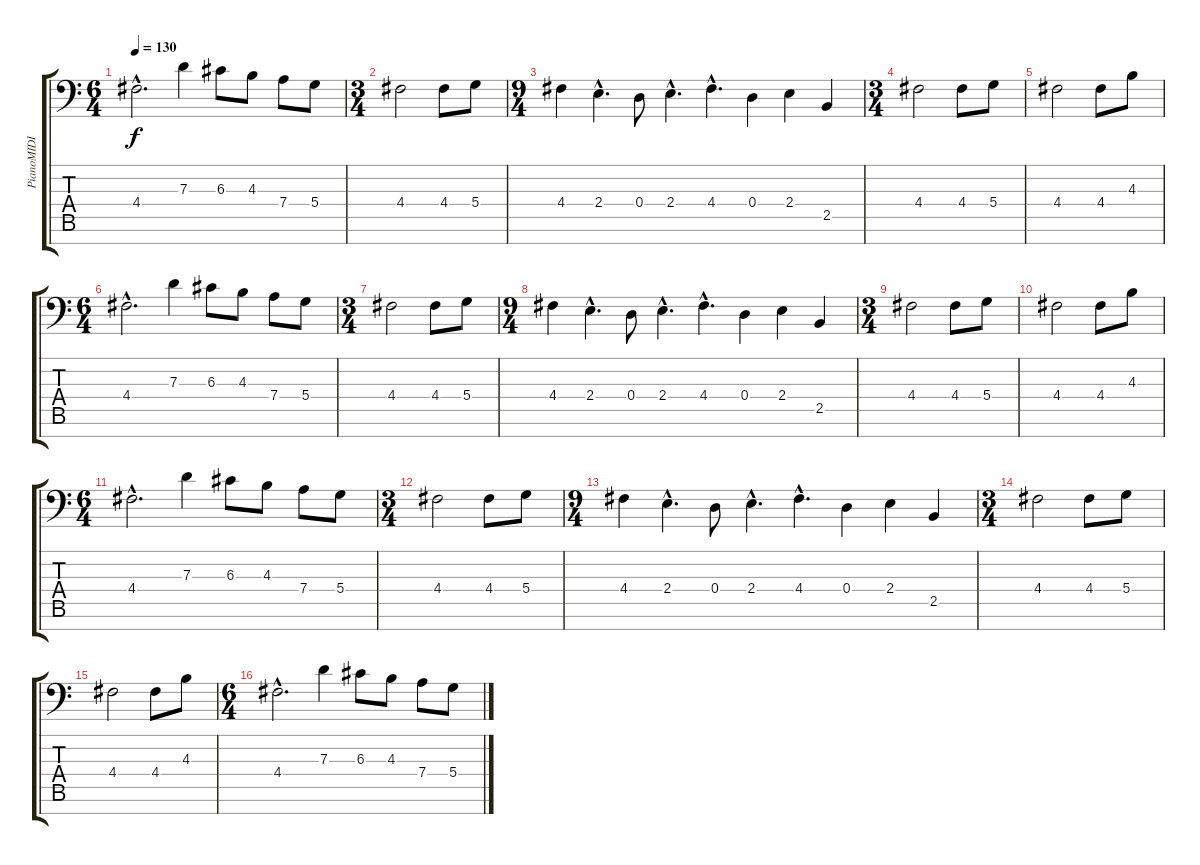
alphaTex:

\track ("PianoMIDI" "PianoMIDI") {instrument acousticgrandpiano}
\staff {score tabs}
\tuning (E4 B3 G3 D3 A2 E2 C-1) {hide}
\ts (6 4)
\tempo 130
\clef f4
\ks c
4.4{hac}.2{d dy f} 7.3.4 6.3.8 4.3.8 7.4.8 5.4.8 |
\ts (3 4)
4.4.2 4.4.8 5.4.8 |
\ts (9 4)
4.4.4 2.4{hac}.4{d} 0.4.8 2.4{hac}.4{d} 4.4{hac}.4{d} 0.4.4 2.4.4 2.5.4 |
\ts (3 4)
4.4.2 4.4.8 5.4.8 |
4.4.2 4.4.8 4.3.8 |
\ts (6 4)
4.4{hac}.2{d} 7.3.4 6.3.8 4.3.8 7.4.8 5.4.8 |
\ts (3 4)
4.4.2 4.4.8 5.4.8 |
\ts (9 4)
4.4.4 2.4{hac}.4{d} 0.4.8 2.4{hac}.4{d} 4.4{hac}.4{d} 0.4.4 2.4.4 2.5.4 |
\ts (3 4)
4.4.2 4.4.8 5.4.8 |
4.4.2 4.4.8 4.3.8 |
\ts (6 4)
4.4{hac}.2{d} 7.3.4 6.3.8 4.3.8 7.4.8 5.4.8 |
\ts (3 4)
4.4.2 4.4.8 5.4.8 |
\ts (9 4)
4.4.4 2.4{hac}.4{d} 0.4.8 2.4{hac}.4{d} 4.4{hac}.4{d} 0.4.4 2.4.4 2.5.4 |
\ts (3 4)
4.4.2 4.4.8 5.4.8 |
4.4.2 4.4.8 4.3.8 |
\ts (6 4)
4.4{hac}.2{d} 7.3.4 6.3.8 4.3.8 7.4.8 5.4.8
